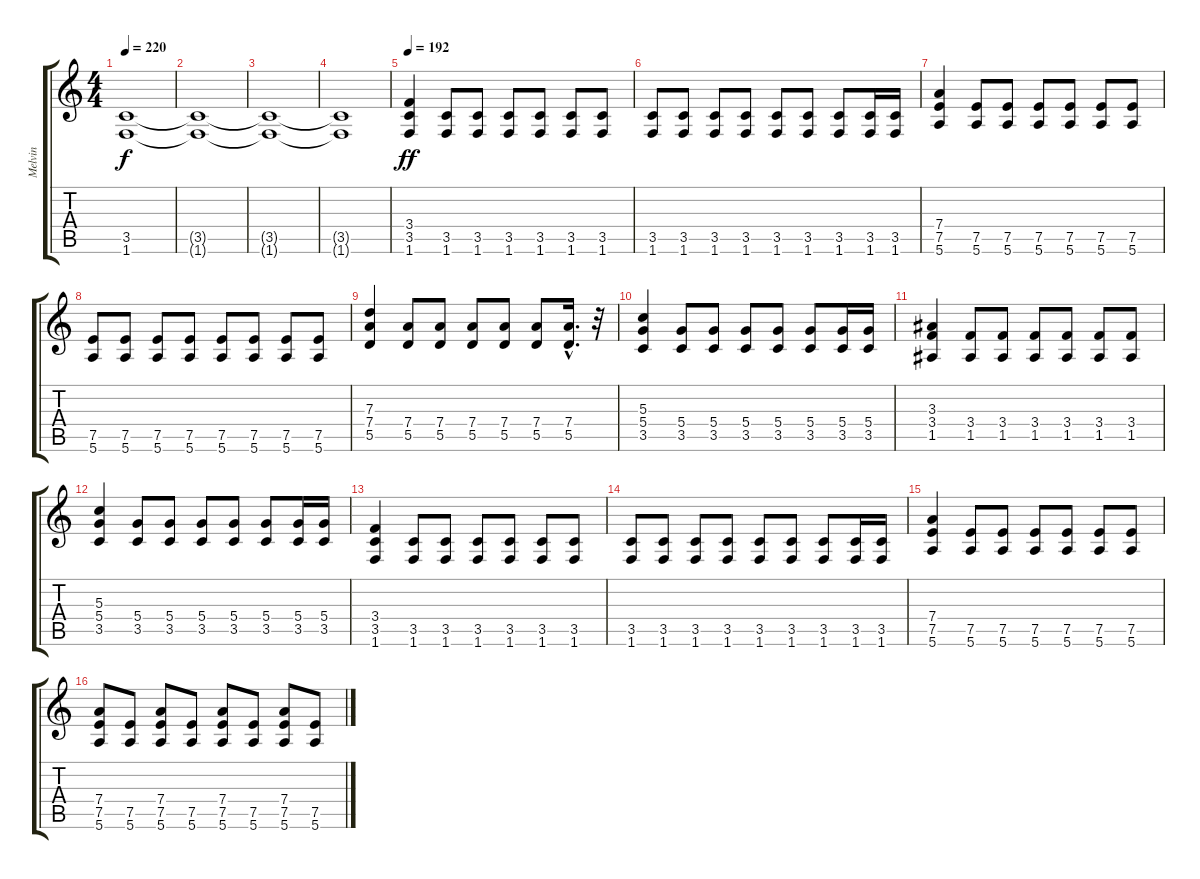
\track ("Melvin" "Melvin") {instrument overdrivenguitar}
\staff {score tabs}
\tuning (E4 B3 G3 D3 A2 E2) {hide}
\ts (4 4)
\tempo 220
\clef g2
\ks c
(3.5 1.6).1{dy f} |
(3.5{t} 1.6{t}).1 |
(3.5{t} 1.6{t}).1 |
(3.5{t} 1.6{t}).1 |
\tempo 192
(3.4 3.5 1.6).4{dy ff} (3.5 1.6).8 (3.5 1.6).8 (3.5 1.6).8 (3.5 1.6).8 (3.5 1.6).8 (3.5 1.6).8 |
(3.5 1.6).8 (3.5 1.6).8 (3.5 1.6).8 (3.5 1.6).8 (3.5 1.6).8 (3.5 1.6).8 (3.5 1.6).8 (3.5 1.6).16 (3.5 1.6).16 |
(7.4 7.5 5.6).4 (7.5 5.6).8 (7.5 5.6).8 (7.5 5.6).8 (7.5 5.6).8 (7.5 5.6).8 (7.5 5.6).8 |
(7.5 5.6).8 (7.5 5.6).8 (7.5 5.6).8 (7.5 5.6).8 (7.5 5.6).8 (7.5 5.6).8 (7.5 5.6).8 (7.5 5.6).8 |
(7.3 7.4 5.5).4 (7.4 5.5).8 (7.4 5.5).8 (7.4 5.5).8 (7.4 5.5).8 (7.4 5.5).8 (7.4{hac} 5.5{hac}).16{d} r.32 |
(5.3 5.4 3.5).4 (5.4 3.5).8 (5.4 3.5).8 (5.4 3.5).8 (5.4 3.5).8 (5.4 3.5).8 (5.4 3.5).16 (5.4 3.5).16 |
(3.3 3.4 1.5).4 (3.4 1.5).8 (3.4 1.5).8 (3.4 1.5).8 (3.4 1.5).8 (3.4 1.5).8 (3.4 1.5).8 |
(5.3 5.4 3.5).4 (5.4 3.5).8 (5.4 3.5).8 (5.4 3.5).8 (5.4 3.5).8 (5.4 3.5).8 (5.4 3.5).16 (5.4 3.5).16 |
(3.4 3.5 1.6).4 (3.5 1.6).8 (3.5 1.6).8 (3.5 1.6).8 (3.5 1.6).8 (3.5 1.6).8 (3.5 1.6).8 |
(3.5 1.6).8 (3.5 1.6).8 (3.5 1.6).8 (3.5 1.6).8 (3.5 1.6).8 (3.5 1.6).8 (3.5 1.6).8 (3.5 1.6).16 (3.5 1.6).16 |
(7.4 7.5 5.6).4 (7.5 5.6).8 (7.5 5.6).8 (7.5 5.6).8 (7.5 5.6).8 (7.5 5.6).8 (7.5 5.6).8 |
(7.4 7.5 5.6).8 (7.5 5.6).8 (7.4 7.5 5.6).8 (7.5 5.6).8 (7.4 7.5 5.6).8 (7.5 5.6).8 (7.4 7.5 5.6).8 (7.5 5.6).8
